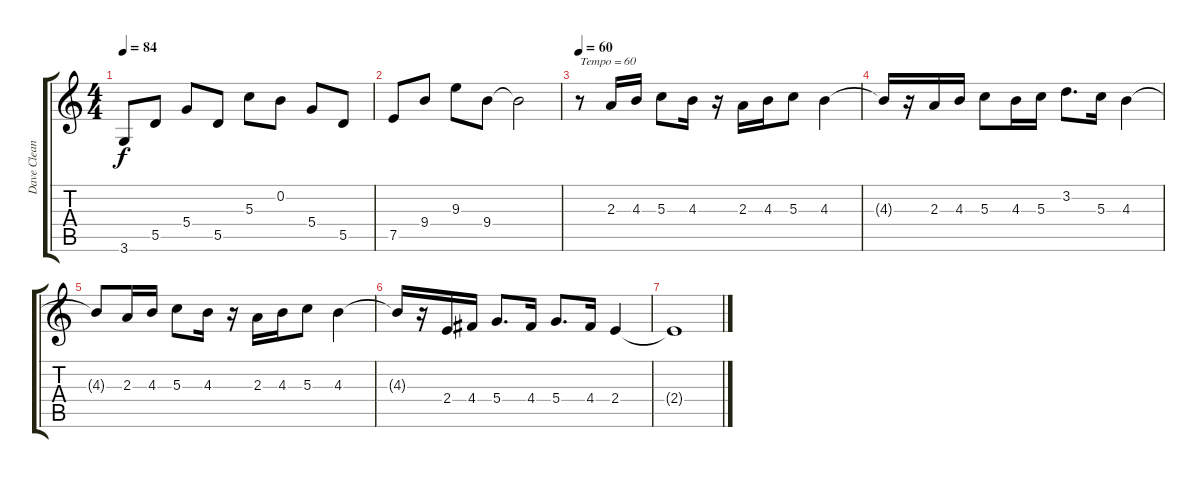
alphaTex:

\track ("Dave Clean" "Dave Clean") {instrument electricguitarclean}
\staff {score tabs}
\tuning (E4 B3 G3 D3 A2 E2) {hide}
\ts (4 4)
\tempo 84
\clef g2
\ks c
3.6.8{dy f} 5.5.8 5.4.8 5.5.8 5.3.8 0.2.8 5.4.8 5.5.8 |
7.5.8 9.4.8 9.3.8 9.4.8 9.4{t}.2 |
\tempo 60
r.8{txt "Tempo = 60"} 2.3.16 4.3.16 5.3.8 4.3.16 r.16 2.3.16 4.3.16 5.3.8 4.3.4 |
4.3{t}.16 r.16 2.3.16 4.3.16 5.3.8 4.3.16 5.3.16 3.2.8{d} 5.3.16 4.3.4 |
4.3{t}.8 2.3.16 4.3.16 5.3.8 4.3.16 r.16 2.3.16 4.3.16 5.3.8 4.3.4 |
4.3{t}.16 r.16 2.4.16 4.4.16 5.4.8{d} 4.4.16 5.4.8{d} 4.4.16 2.4.4 |
2.4{t}.1
